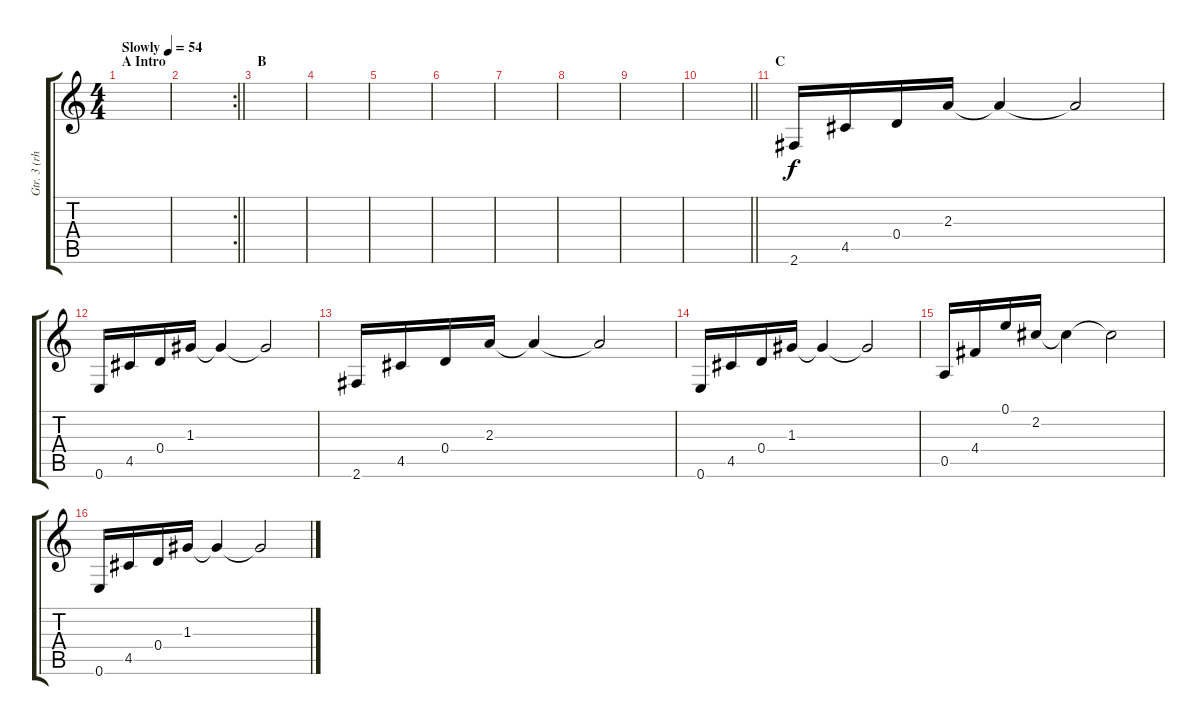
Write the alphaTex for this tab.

\track ("Gtr. 3 (rhyt)" "Gtr. 3 (rh") {instrument acousticguitarsteel}
\staff {score tabs}
\tuning (E4 B3 G3 D3 A2 E2) {hide}
\ts (4 4)
\section ("" "A Intro")
\tempo (54 "Slowly")
\clef g2
\ks c
|
\rc 2
\barLineRight lightlight
|
\section ("" "B")
|
|
|
|
|
|
|
\barLineRight lightlight
|
\section ("" "C")
2.6.16 4.5.16 0.4.16 2.3.16 2.3{t}.4 2.3{t}.2 |
0.6.16 4.5.16 0.4.16 1.3.16 1.3{t}.4 1.3{t}.2 |
2.6.16 4.5.16 0.4.16 2.3.16 2.3{t}.4 2.3{t}.2 |
0.6.16 4.5.16 0.4.16 1.3.16 1.3{t}.4 1.3{t}.2 |
0.5.16 4.4.16 0.1.16 2.2.16 2.2{t}.4 2.2{t}.2 |
0.6.16 4.5.16 0.4.16 1.3.16 1.3{t}.4 1.3{t}.2
